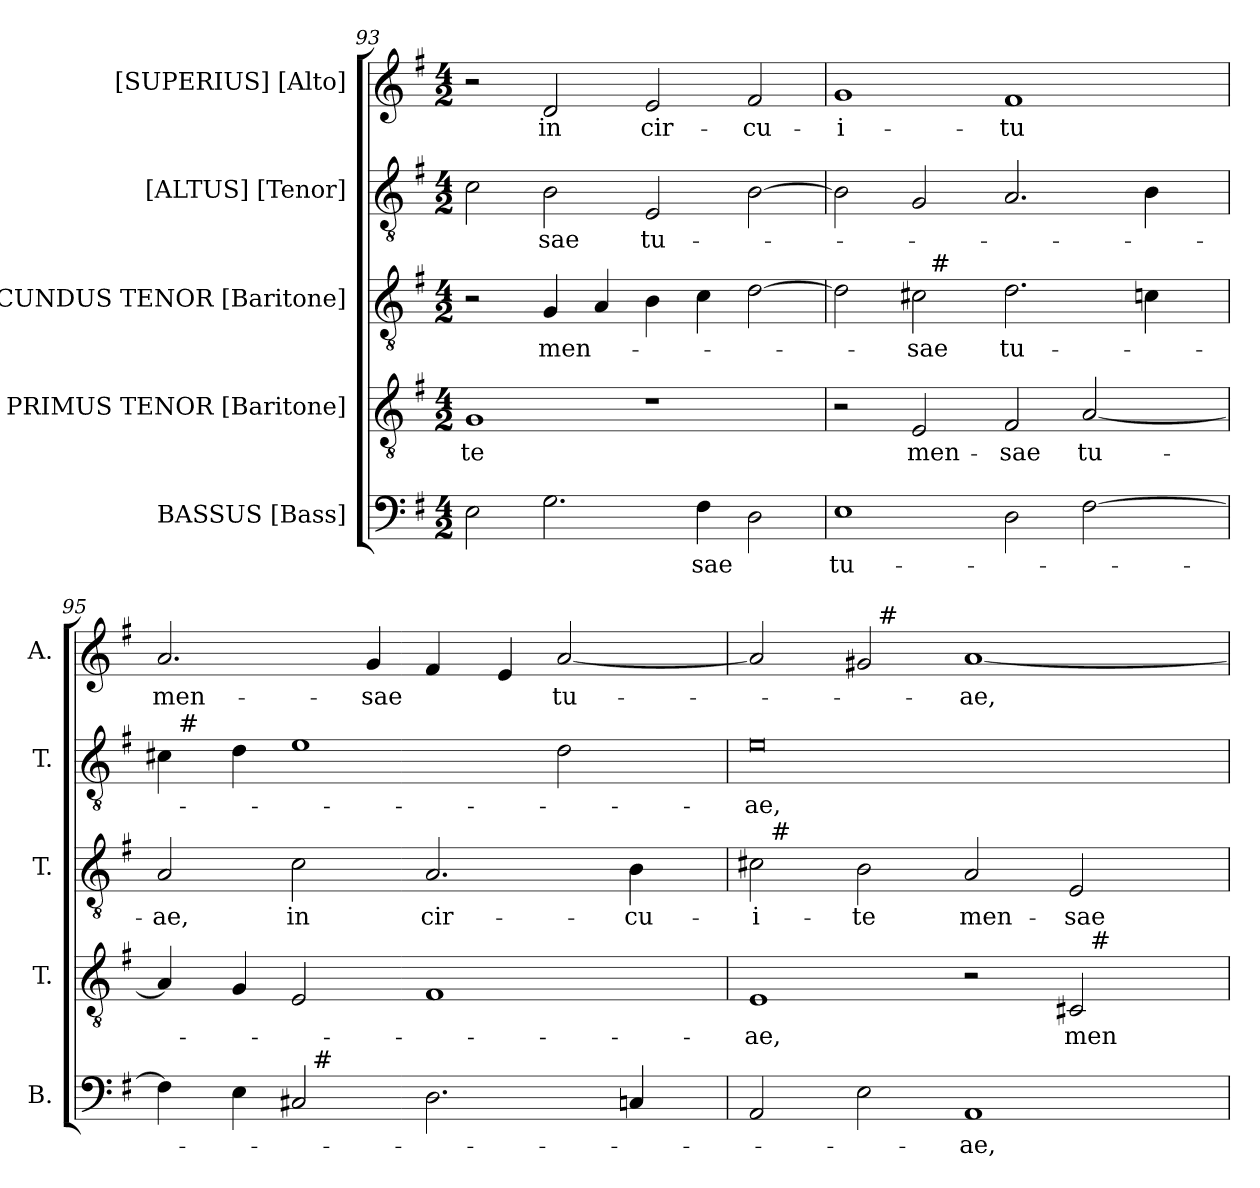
**kern	**text	**kern	**text	**kern	**text	**kern	**text	**kern	**text
*part5	*part5	*part4	*part4	*part3	*part3	*part2	*part2	*part1	*part1
*staff5	*staff5	*staff4	*staff4	*staff3	*staff3	*staff2	*staff2	*staff1	*staff1
*I"BASSUS [Bass]	*	*I"PRIMUS TENOR [Baritone]	*	*I"SECUNDUS TENOR [Baritone]	*	*I"[ALTUS] [Tenor]	*	*I"[SUPERIUS] [Alto]	*
*I'B.	*	*I'T.	*	*I'T.	*	*I'T.	*	*I'A.	*
!!LO:LB:g=z
*clefF4	*	*clefGv2	*	*clefGv2	*	*clefGv2	*	*clefG2	*
*	*	*ITrd7c12	*	*ITrd7c12	*	*ITrd7c12	*	*	*
*k[f#]	*	*k[f#]	*	*k[f#]	*	*k[f#]	*	*k[f#]	*
*G:	*	*G:	*	*G:	*	*G:	*	*G:	*
*M4/2	*	*M4/2	*	*M4/2	*	*M4/2	*	*M4/2	*
=93	=93	=93	=93	=93	=93	=93	=93	=93	=93
!	!	!	!LO:LY:b:color=#000000	!	!	!	!	!	!
2Ei\	.	1GGi	-te	2r	.	2Ci\	.	2r	.
!	!	!	!	!	!LO:LY:b:color=#000000	!	!	!	!
!	!	!	!	!	!	!	!LO:LY:b:color=#000000	!	!
!	!	!	!	!	!	!	!	!	!LO:LY:b:color=#000000
2.Gi\	.	.	.	4GGi/	men-	2BBi\	-sae	2di/	in
.	.	.	.	4AAi/	.	.	.	.	.
!	!	!	!	!	!	!	!LO:LY:b:color=#000000	!	!
!	!	!	!	!	!	!	!	!	!LO:LY:b:color=#000000
.	.	1r	.	4BBi\	.	2EEi/	tu-	2ei/	cir-
!	!LO:LY:b:color=#000000	!	!	!	!	!	!	!	!
4F#i\	-sae	.	.	4Ci\	.	.	.	.	.
!	!	!	!	!	!	!	!	!	!LO:LY:b:color=#000000
2Di\	.	.	.	[2Di\	.	[2BBi\	.	2f#i/	-cu-
=94	=94	=94	=94	=94	=94	=94	=94	=94	=94
!	!LO:LY:b:color=#000000	!	!	!	!	!	!	!	!
!	!	!	!	!	!	!	!	!	!LO:LY:b:color=#000000
*	*	*	*	*^	*	*	*	*	*
1Ei	tu-	2r	.	2Di\]	2ryy	.	2BBi\]	.	1gi	-i-
!	!	!	!LO:LY:b:color=#000000	!	!	!	!	!	!	!
!	!	!	!	!	!	!LO:LY:b:color=#000000	!	!	!	!
.	.	2EEi/	men-	2C#i\	32ryy	-sae	2GGi/	.	.	.
.	.	.	.	.	256ryy	.	.	.	.	.
!	!	!	!	!	!LO:TX:a:t=#	!	!	!	!	!
.	.	.	.	.	1ryy	.	.	.	.	.
!	!	!	!LO:LY:b:color=#000000	!	!	!	!	!	!	!
!	!	!	!	!	!	!LO:LY:b:color=#000000	!	!	!	!
!	!	!	!	!	!	!	!	!	!	!LO:LY:b:color=#000000
2Di\	.	2FF#i/	-sae	2.Di\	.	tu-	2.AAi/	.	1f#i	-tu
!	!	!	!LO:LY:b:color=#000000	!	!	!	!	!	!	!
[2F#i\	.	[2AAi/	tu-	.	.	.	.	.	.	.
.	.	.	.	.	4ryy	.	.	.	.	.
.	.	.	.	4Ci\	.	.	4BBi\	.	.	.
.	.	.	.	.	8ryy	.	.	.	.	.
.	.	.	.	.	16ryy	.	.	.	.	.
.	.	.	.	.	64..ryy	.	.	.	.	.
*	*	*	*	*v	*v	*	*	*	*	*
=95	=95	=95	=95	=95	=95	=95	=95	=95	=95
*	*	*	*	*^	*	*	*	*	*
!	!	!	!	!	!	!LO:LY:b:color=#000000	!	!	!	!
*	*	*	*	*v	*v	*	*	*	*	*
*	*	*	*	*^	*	*	*	*	*
!	!	!	!	!	!	!	!	!	!	!LO:LY:b:color=#000000
*^	*	*	*	*v	*v	*	*^	*	*	*
4F#i\]	2ryy	.	4AAi/]	.	2AAi/	-ae,	4C#i\	32ryy	.	2.ai/	men-
.	.	.	.	.	.	.	.	256ryy	.	.	.
!	!	!	!	!	!	!	!	!LO:TX:a:t=#	!	!	!
.	.	.	.	.	.	.	.	1ryy	.	.	.
4Ei\	.	.	4GGi/	.	.	.	4Di\	.	.	.	.
!	!	!	!	!	!	!LO:LY:b:color=#000000	!	!	!	!	!
2C#i/	32ryy	.	2EEi/	.	2Ci\	in	1Ei	.	.	.	.
.	256ryy	.	.	.	.	.	.	.	.	.	.
!	!LO:TX:a:t=#	!	!	!	!	!	!	!	!	!	!
.	1ryy	.	.	.	.	.	.	.	.	.	.
!	!	!	!	!	!	!	!	!	!	!	!LO:LY:b:color=#000000
.	.	.	.	.	.	.	.	.	.	4gi/	-sae
!	!	!	!	!	!	!LO:LY:b:color=#000000	!	!	!	!	!
2.Di\	.	.	1FF#i	.	2.AAi/	cir-	.	.	.	4f#i/	.
.	.	.	.	.	.	.	.	2ryy	.	.	.
.	.	.	.	.	.	.	.	.	.	4ei/	.
!	!	!	!	!	!	!	!	!	!	!	!LO:LY:b:color=#000000
.	.	.	.	.	.	.	2Di\	.	.	[2ai/	tu-
.	4ryy	.	.	.	.	.	.	4ryy	.	.	.
!	!	!	!	!	!	!LO:LY:b:color=#000000	!	!	!	!	!
4Ci/	.	.	.	.	4BBi\	-cu-	.	.	.	.	.
.	8ryy	.	.	.	.	.	.	8ryy	.	.	.
.	16ryy	.	.	.	.	.	.	16ryy	.	.	.
.	64..ryy	.	.	.	.	.	.	64..ryy	.	.	.
*v	*v	*	*	*	*	*	*v	*v	*	*	*
=96	=96	=96	=96	=96	=96	=96	=96	=96	=96
*^	*	*	*	*	*	*^	*	*	*
!	!	!	!	!LO:LY:b:color=#000000	!	!	!	!	!	!	!
*v	*v	*	*	*	*	*	*v	*v	*	*	*
*^	*	*	*	*	*	*^	*	*	*
!	!	!	!	!	!	!LO:LY:b:color=#000000	!	!	!	!	!
*v	*v	*	*	*	*	*	*v	*v	*	*	*
*^	*	*	*	*	*	*^	*	*	*
!	!	!	!	!	!	!	!	!	!LO:LY:b:color=#000000	!	!
*v	*v	*	*^	*	*^	*	*v	*v	*	*^	*
2AAi/	.	1EEi	1ryy	-ae,	2C#i\	32ryy	-i-	0Ei	-ae,	2ai/]	2ryy	.
.	.	.	.	.	.	256ryy	.	.	.	.	.	.
!	!	!	!	!	!	!LO:TX:a:t=#	!	!	!	!	!	!
.	.	.	.	.	.	1ryy	.	.	.	.	.	.
!	!	!	!	!	!	!	!LO:LY:b:color=#000000	!	!	!	!	!
2Ei\	.	.	.	.	2BBi\	.	-te	.	.	2g#i/	32ryy	.
.	.	.	.	.	.	.	.	.	.	.	256ryy	.
!	!	!	!	!	!	!	!	!	!	!	!LO:TX:a:t=#	!
.	.	.	.	.	.	.	.	.	.	.	1ryy	.
!	!LO:LY:b:color=#000000	!	!	!	!	!	!	!	!	!	!	!
!	!	!	!	!	!	!	!LO:LY:b:color=#000000	!	!	!	!	!
!	!	!	!	!	!	!	!	!	!	!	!	!LO:LY:b:color=#000000
1AAi	-ae,	2r	2ryy	.	2AAi/	.	men-	.	.	[1ai	.	-ae,
.	.	.	.	.	.	2ryy	.	.	.	.	.	.
!	!	!	!	!LO:LY:b:color=#000000	!	!	!	!	!	!	!	!
!	!	!	!	!	!	!	!LO:LY:b:color=#000000	!	!	!	!	!
.	.	2CC#i/	32ryy	men-	2EEi/	.	-sae	.	.	.	.	.
.	.	.	256ryy	.	.	.	.	.	.	.	.	.
!	!	!	!LO:TX:a:t=#	!	!	!	!	!	!	!	!	!
.	.	.	4ryy	.	.	4ryy	.	.	.	.	4ryy	.
.	.	.	8ryy	.	.	8ryy	.	.	.	.	8ryy	.
.	.	.	16ryy	.	.	16ryy	.	.	.	.	16ryy	.
.	.	.	64..ryy	.	.	64..ryy	.	.	.	.	64..ryy	.
*	*	*v	*v	*	*	*	*	*	*	*v	*v	*
*	*	*	*	*v	*v	*	*	*	*	*
=	=	=	=	=	=	=	=	=	=
*-	*-	*-	*-	*-	*-	*-	*-	*-	*-
